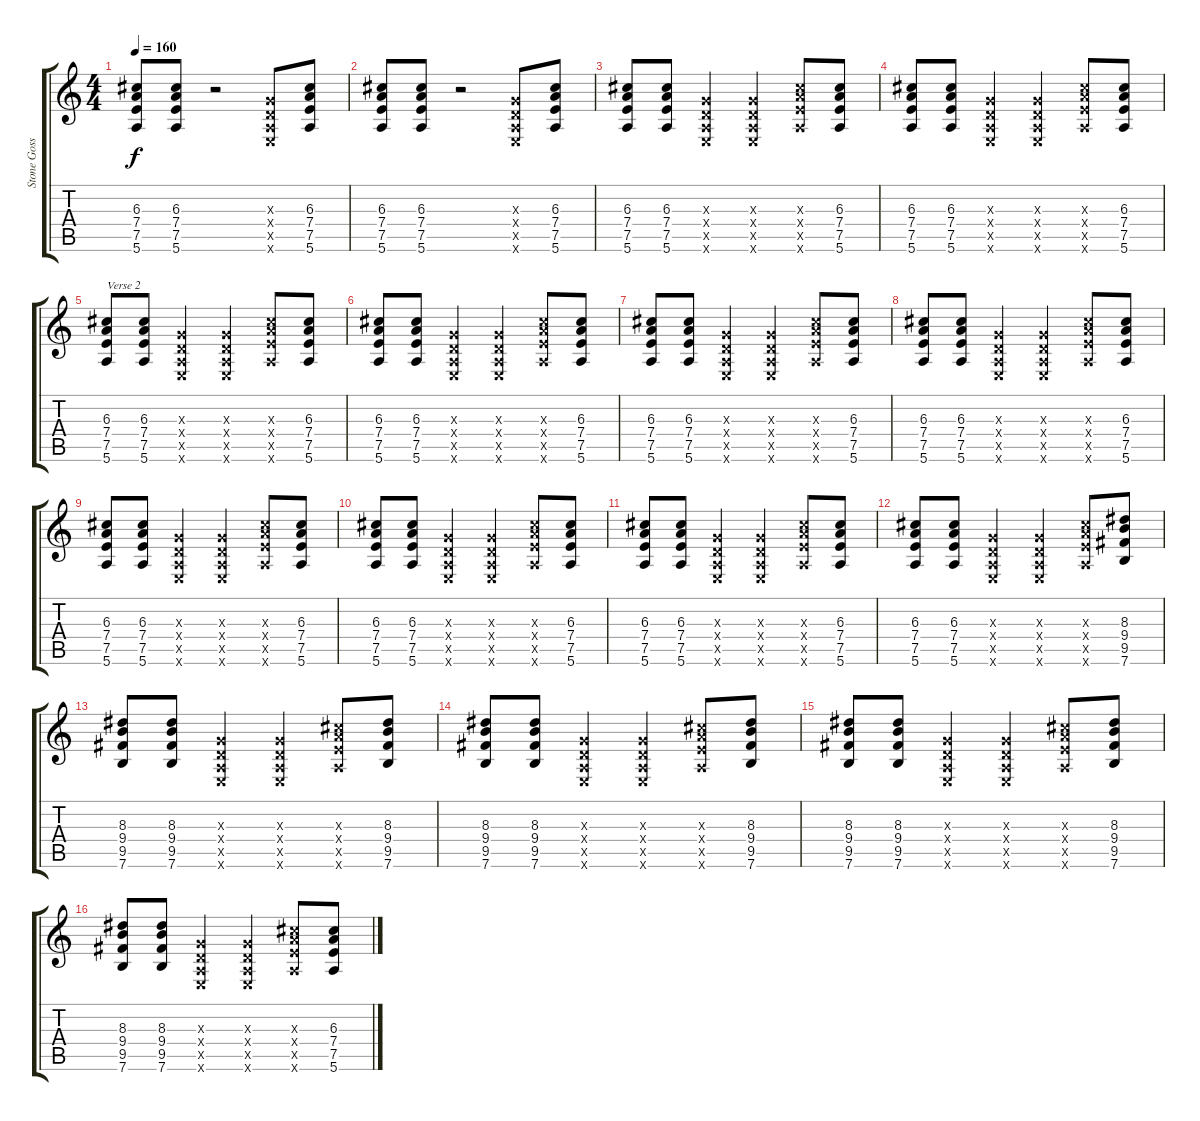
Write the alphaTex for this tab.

\track ("Stone Gossard" "Stone Goss") {instrument distortionguitar}
\staff {score tabs}
\tuning (E4 B3 G3 D3 A2 E2) {hide}
\ts (4 4)
\tempo 160
\clef g2
\ks c
(6.3 7.4 7.5 5.6).8{dy f} (6.3 7.4 7.5 5.6).8 r.2 (0.3{x} 0.4{x} 0.5{x} 0.6{x}).8 (6.3 7.4 7.5 5.6).8 |
(6.3 7.4 7.5 5.6).8 (6.3 7.4 7.5 5.6).8 r.2 (0.3{x} 0.4{x} 0.5{x} 0.6{x}).8 (6.3 7.4 7.5 5.6).8 |
(6.3 7.4 7.5 5.6).8 (6.3 7.4 7.5 5.6).8 (0.3{x} 0.4{x} 0.5{x} 0.6{x}).4 (0.3{x} 0.4{x} 0.5{x} 0.6{x}).4 (6.3{x} 7.4{x} 7.5{x} 5.6{x}).8 (6.3 7.4 7.5 5.6).8 |
(6.3 7.4 7.5 5.6).8 (6.3 7.4 7.5 5.6).8 (0.3{x} 0.4{x} 0.5{x} 0.6{x}).4 (0.3{x} 0.4{x} 0.5{x} 0.6{x}).4 (6.3{x} 7.4{x} 7.5{x} 5.6{x}).8 (6.3 7.4 7.5 5.6).8 |
(6.3 7.4 7.5 5.6).8{txt "Verse 2"} (6.3 7.4 7.5 5.6).8 (0.3{x} 0.4{x} 0.5{x} 0.6{x}).4 (0.3{x} 0.4{x} 0.5{x} 0.6{x}).4 (6.3{x} 7.4{x} 7.5{x} 5.6{x}).8 (6.3 7.4 7.5 5.6).8 |
(6.3 7.4 7.5 5.6).8 (6.3 7.4 7.5 5.6).8 (0.3{x} 0.4{x} 0.5{x} 0.6{x}).4 (0.3{x} 0.4{x} 0.5{x} 0.6{x}).4 (6.3{x} 7.4{x} 7.5{x} 5.6{x}).8 (6.3 7.4 7.5 5.6).8 |
(6.3 7.4 7.5 5.6).8 (6.3 7.4 7.5 5.6).8 (0.3{x} 0.4{x} 0.5{x} 0.6{x}).4 (0.3{x} 0.4{x} 0.5{x} 0.6{x}).4 (6.3{x} 7.4{x} 7.5{x} 5.6{x}).8 (6.3 7.4 7.5 5.6).8 |
(6.3 7.4 7.5 5.6).8 (6.3 7.4 7.5 5.6).8 (0.3{x} 0.4{x} 0.5{x} 0.6{x}).4 (0.3{x} 0.4{x} 0.5{x} 0.6{x}).4 (6.3{x} 7.4{x} 7.5{x} 5.6{x}).8 (6.3 7.4 7.5 5.6).8 |
(6.3 7.4 7.5 5.6).8 (6.3 7.4 7.5 5.6).8 (0.3{x} 0.4{x} 0.5{x} 0.6{x}).4 (0.3{x} 0.4{x} 0.5{x} 0.6{x}).4 (6.3{x} 7.4{x} 7.5{x} 5.6{x}).8 (6.3 7.4 7.5 5.6).8 |
(6.3 7.4 7.5 5.6).8 (6.3 7.4 7.5 5.6).8 (0.3{x} 0.4{x} 0.5{x} 0.6{x}).4 (0.3{x} 0.4{x} 0.5{x} 0.6{x}).4 (6.3{x} 7.4{x} 7.5{x} 5.6{x}).8 (6.3 7.4 7.5 5.6).8 |
(6.3 7.4 7.5 5.6).8 (6.3 7.4 7.5 5.6).8 (0.3{x} 0.4{x} 0.5{x} 0.6{x}).4 (0.3{x} 0.4{x} 0.5{x} 0.6{x}).4 (6.3{x} 7.4{x} 7.5{x} 5.6{x}).8 (6.3 7.4 7.5 5.6).8 |
(6.3 7.4 7.5 5.6).8 (6.3 7.4 7.5 5.6).8 (0.3{x} 0.4{x} 0.5{x} 0.6{x}).4 (0.3{x} 0.4{x} 0.5{x} 0.6{x}).4 (6.3{x} 7.4{x} 7.5{x} 5.6{x}).8 (8.3 9.4 9.5 7.6).8 |
(8.3 9.4 9.5 7.6).8 (8.3 9.4 9.5 7.6).8 (0.3{x} 0.4{x} 0.5{x} 0.6{x}).4 (0.3{x} 0.4{x} 0.5{x} 0.6{x}).4 (6.3{x} 7.4{x} 7.5{x} 5.6{x}).8 (8.3 9.4 9.5 7.6).8 |
(8.3 9.4 9.5 7.6).8 (8.3 9.4 9.5 7.6).8 (0.3{x} 0.4{x} 0.5{x} 0.6{x}).4 (0.3{x} 0.4{x} 0.5{x} 0.6{x}).4 (6.3{x} 7.4{x} 7.5{x} 5.6{x}).8 (8.3 9.4 9.5 7.6).8 |
(8.3 9.4 9.5 7.6).8 (8.3 9.4 9.5 7.6).8 (0.3{x} 0.4{x} 0.5{x} 0.6{x}).4 (0.3{x} 0.4{x} 0.5{x} 0.6{x}).4 (6.3{x} 7.4{x} 7.5{x} 5.6{x}).8 (8.3 9.4 9.5 7.6).8 |
(8.3 9.4 9.5 7.6).8 (8.3 9.4 9.5 7.6).8 (0.3{x} 0.4{x} 0.5{x} 0.6{x}).4 (0.3{x} 0.4{x} 0.5{x} 0.6{x}).4 (6.3{x} 7.4{x} 7.5{x} 5.6{x}).8 (6.3 7.4 7.5 5.6).8
